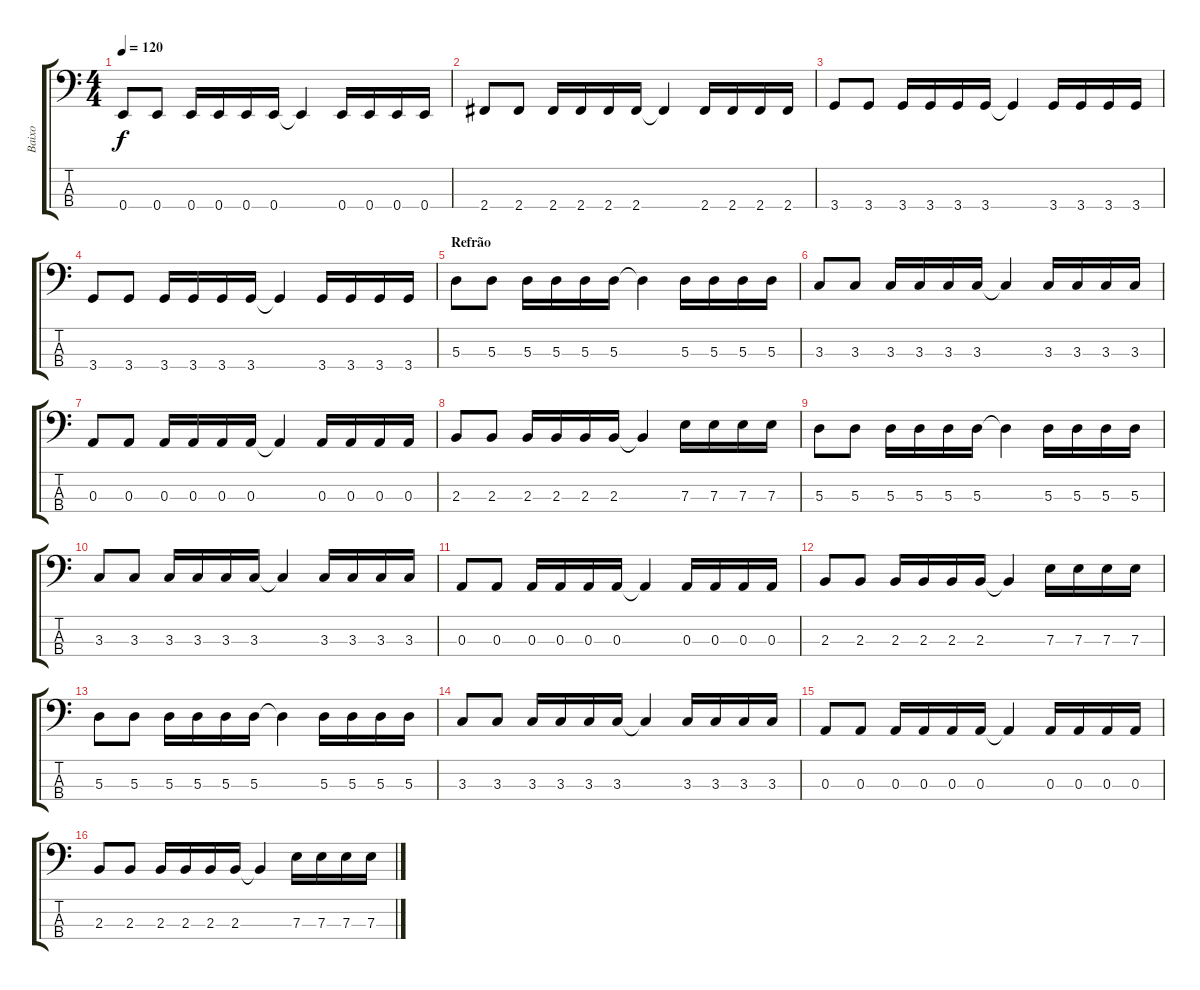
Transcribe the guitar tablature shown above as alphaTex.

\track ("Baixo" "Baixo") {instrument electricbassfinger}
\staff {score tabs}
\tuning (G2 D2 A1 E1) {hide}
\ts (4 4)
\tempo 120
\clef f4
\ks c
0.4.8{dy f} 0.4.8 0.4.16 0.4.16 0.4.16 0.4.16 0.4{t}.4 0.4.16 0.4.16 0.4.16 0.4.16 |
2.4.8 2.4.8 2.4.16 2.4.16 2.4.16 2.4.16 2.4{t}.4 2.4.16 2.4.16 2.4.16 2.4.16 |
3.4.8 3.4.8 3.4.16 3.4.16 3.4.16 3.4.16 3.4{t}.4 3.4.16 3.4.16 3.4.16 3.4.16 |
3.4.8 3.4.8 3.4.16 3.4.16 3.4.16 3.4.16 3.4{t}.4 3.4.16 3.4.16 3.4.16 3.4.16 |
\section ("" "Refrão")
5.3.8 5.3.8 5.3.16 5.3.16 5.3.16 5.3.16 5.3{t}.4 5.3.16 5.3.16 5.3.16 5.3.16 |
3.3.8 3.3.8 3.3.16 3.3.16 3.3.16 3.3.16 3.3{t}.4 3.3.16 3.3.16 3.3.16 3.3.16 |
0.3.8 0.3.8 0.3.16 0.3.16 0.3.16 0.3.16 0.3{t}.4 0.3.16 0.3.16 0.3.16 0.3.16 |
2.3.8 2.3.8 2.3.16 2.3.16 2.3.16 2.3.16 2.3{t}.4 7.3.16 7.3.16 7.3.16 7.3.16 |
5.3.8 5.3.8 5.3.16 5.3.16 5.3.16 5.3.16 5.3{t}.4 5.3.16 5.3.16 5.3.16 5.3.16 |
3.3.8 3.3.8 3.3.16 3.3.16 3.3.16 3.3.16 3.3{t}.4 3.3.16 3.3.16 3.3.16 3.3.16 |
0.3.8 0.3.8 0.3.16 0.3.16 0.3.16 0.3.16 0.3{t}.4 0.3.16 0.3.16 0.3.16 0.3.16 |
2.3.8 2.3.8 2.3.16 2.3.16 2.3.16 2.3.16 2.3{t}.4 7.3.16 7.3.16 7.3.16 7.3.16 |
5.3.8 5.3.8 5.3.16 5.3.16 5.3.16 5.3.16 5.3{t}.4 5.3.16 5.3.16 5.3.16 5.3.16 |
3.3.8 3.3.8 3.3.16 3.3.16 3.3.16 3.3.16 3.3{t}.4 3.3.16 3.3.16 3.3.16 3.3.16 |
0.3.8 0.3.8 0.3.16 0.3.16 0.3.16 0.3.16 0.3{t}.4 0.3.16 0.3.16 0.3.16 0.3.16 |
2.3.8 2.3.8 2.3.16 2.3.16 2.3.16 2.3.16 2.3{t}.4 7.3.16 7.3.16 7.3.16 7.3.16
